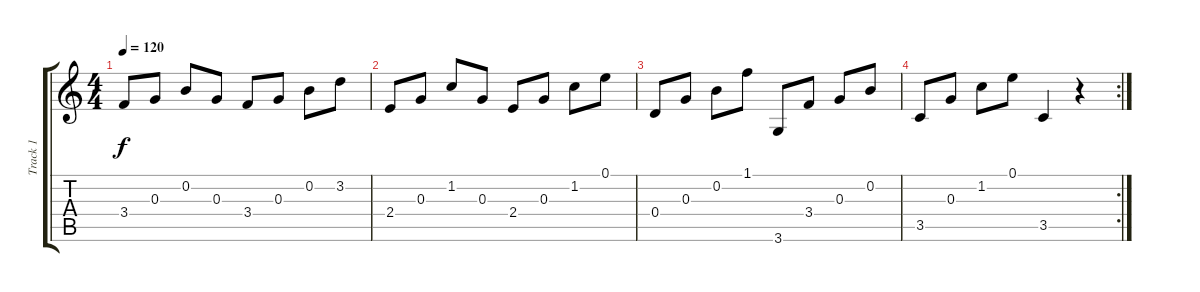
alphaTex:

\track ("Track 1" "Track 1") {instrument acousticguitarnylon}
\staff {score tabs}
\tuning (E4 B3 G3 D3 A2 E2) {hide}
\ts (4 4)
\tempo 120
\clef g2
\ks c
3.4.8{dy f} 0.3.8 0.2.8 0.3.8 3.4.8 0.3.8 0.2.8 3.2.8 |
2.4.8 0.3.8 1.2.8 0.3.8 2.4.8 0.3.8 1.2.8 0.1.8 |
0.4.8 0.3.8 0.2.8 1.1.8 3.6.8 3.4.8 0.3.8 0.2.8 |
\rc 2
3.5.8 0.3.8 1.2.8 0.1.8 3.5.4 r.4
